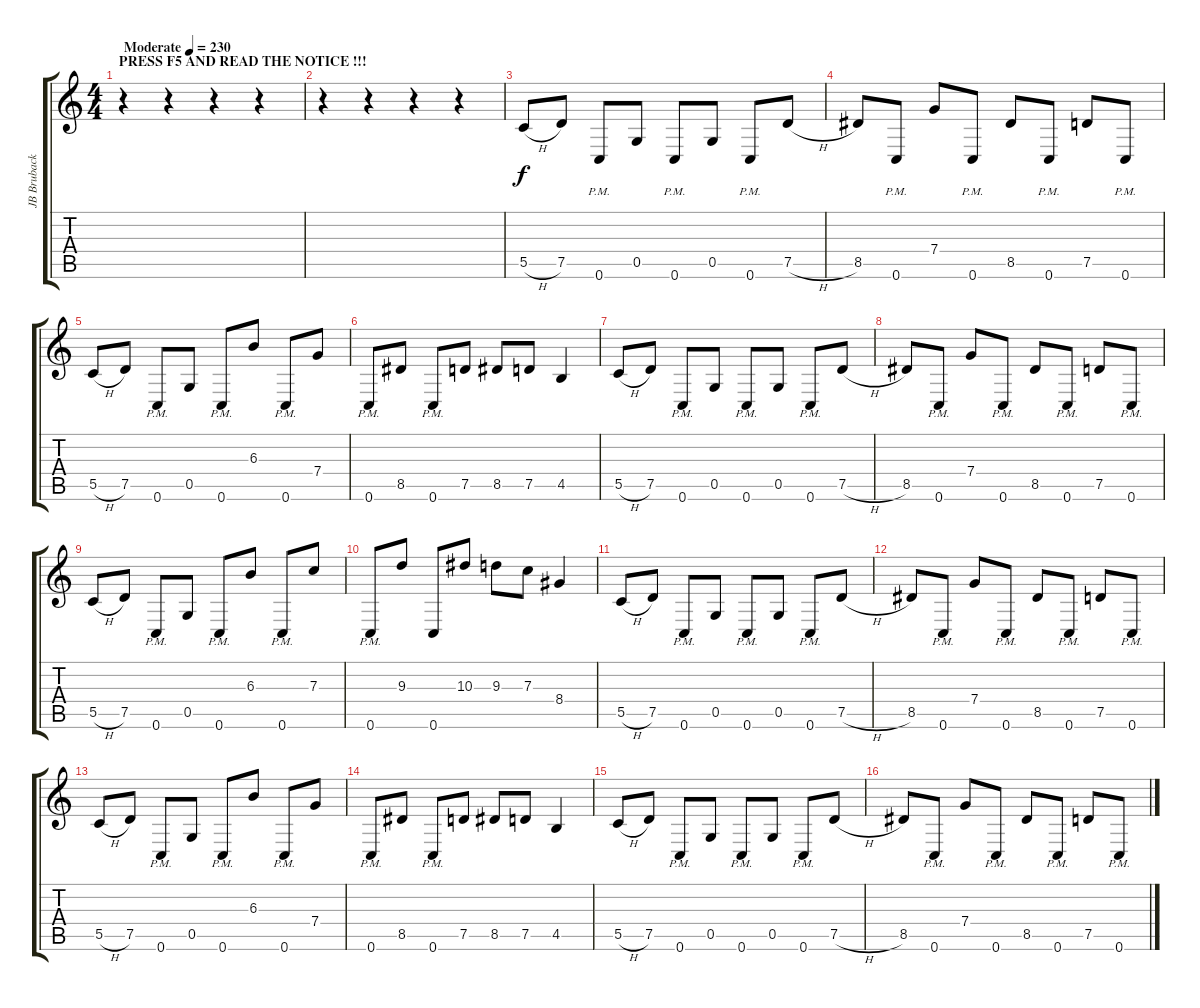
\track ("JB Brubacker (Guitar 1)" "JB Bruback") {instrument distortionguitar}
\staff {score tabs}
\tuning (D4 A3 F3 C3 G2 C2) {hide}
\ts (4 4)
\section ("" "PRESS F5 AND READ THE NOTICE !!!")
\tempo (230 "Moderate")
\clef g2
\ks c
r.4{dy f instrument distortionguitar} r.4 r.4 r.4 |
r.4 r.4 r.4 r.4 |
5.5{h}.8 7.5.8 0.6{pm}.8 0.5.8 0.6{pm}.8 0.5.8 0.6{pm}.8 7.5{h}.8 |
8.5.8 0.6{pm}.8 7.4.8 0.6{pm}.8 8.5.8 0.6{pm}.8 7.5.8 0.6{pm}.8 |
5.5{h}.8 7.5.8 0.6{pm}.8 0.5.8 0.6{pm}.8 6.3.8 0.6{pm}.8 7.4.8 |
0.6{pm}.8 8.5.8 0.6{pm}.8 7.5.8 8.5.8 7.5.8 4.5.4 |
5.5{h}.8 7.5.8 0.6{pm}.8 0.5.8 0.6{pm}.8 0.5.8 0.6{pm}.8 7.5{h}.8 |
8.5.8 0.6{pm}.8 7.4.8 0.6{pm}.8 8.5.8 0.6{pm}.8 7.5.8 0.6{pm}.8 |
5.5{h}.8 7.5.8 0.6{pm}.8 0.5.8 0.6{pm}.8 6.3.8 0.6{pm}.8 7.3.8 |
0.6{pm}.8 9.3.8 0.6.8 10.3.8 9.3.8 7.3.8 8.4.4 |
5.5{h}.8 7.5.8 0.6{pm}.8 0.5.8 0.6{pm}.8 0.5.8 0.6{pm}.8 7.5{h}.8 |
8.5.8 0.6{pm}.8 7.4.8 0.6{pm}.8 8.5.8 0.6{pm}.8 7.5.8 0.6{pm}.8 |
5.5{h}.8 7.5.8 0.6{pm}.8 0.5.8 0.6{pm}.8 6.3.8 0.6{pm}.8 7.4.8 |
0.6{pm}.8 8.5.8 0.6{pm}.8 7.5.8 8.5.8 7.5.8 4.5.4 |
5.5{h}.8 7.5.8 0.6{pm}.8 0.5.8 0.6{pm}.8 0.5.8 0.6{pm}.8 7.5{h}.8 |
8.5.8 0.6{pm}.8 7.4.8 0.6{pm}.8 8.5.8 0.6{pm}.8 7.5.8 0.6{pm}.8
